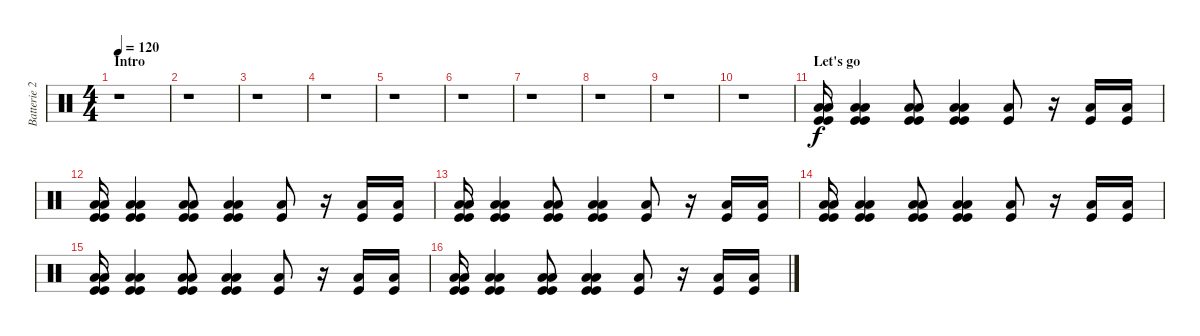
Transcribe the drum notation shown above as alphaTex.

\track ("Batterie 2" "Batterie 2") {instrument percussion}
\staff {score}
\articulation defaults
\ts (4 4)
\section ("" "Intro")
\tempo 120
\clef neutral
\ks c
r.1{dy f} |
r.1 |
r.1 |
r.1 |
r.1 |
r.1 |
r.1 |
r.1 |
r.1 |
r.1 |
\section ("" "Let's go")
("Low Floor Tom (hit)" "Kick (hit)" "Kick (hit)" "Low Floor Tom (hit)").16 ("Low Floor Tom (hit)" "Kick (hit)" "Kick (hit)" "Low Floor Tom (hit)").4 ("Low Floor Tom (hit)" "Kick (hit)" "Kick (hit)" "Low Floor Tom (hit)").8 ("Low Floor Tom (hit)" "Kick (hit)" "Kick (hit)" "Low Floor Tom (hit)").4 ("Kick (hit)" "Low Floor Tom (hit)").8 r.16 ("Kick (hit)" "Low Floor Tom (hit)").16 ("Kick (hit)" "Low Floor Tom (hit)").16 |
("Low Floor Tom (hit)" "Kick (hit)" "Kick (hit)" "Low Floor Tom (hit)").16 ("Low Floor Tom (hit)" "Kick (hit)" "Kick (hit)" "Low Floor Tom (hit)").4 ("Low Floor Tom (hit)" "Kick (hit)" "Kick (hit)" "Low Floor Tom (hit)").8 ("Low Floor Tom (hit)" "Kick (hit)" "Kick (hit)" "Low Floor Tom (hit)").4 ("Kick (hit)" "Low Floor Tom (hit)").8 r.16 ("Kick (hit)" "Low Floor Tom (hit)").16 ("Kick (hit)" "Low Floor Tom (hit)").16 |
("Low Floor Tom (hit)" "Kick (hit)" "Kick (hit)" "Low Floor Tom (hit)").16 ("Low Floor Tom (hit)" "Kick (hit)" "Kick (hit)" "Low Floor Tom (hit)").4 ("Low Floor Tom (hit)" "Kick (hit)" "Kick (hit)" "Low Floor Tom (hit)").8 ("Low Floor Tom (hit)" "Kick (hit)" "Kick (hit)" "Low Floor Tom (hit)").4 ("Kick (hit)" "Low Floor Tom (hit)").8 r.16 ("Kick (hit)" "Low Floor Tom (hit)").16 ("Kick (hit)" "Low Floor Tom (hit)").16 |
("Low Floor Tom (hit)" "Kick (hit)" "Kick (hit)" "Low Floor Tom (hit)").16 ("Low Floor Tom (hit)" "Kick (hit)" "Kick (hit)" "Low Floor Tom (hit)").4 ("Low Floor Tom (hit)" "Kick (hit)" "Kick (hit)" "Low Floor Tom (hit)").8 ("Low Floor Tom (hit)" "Kick (hit)" "Kick (hit)" "Low Floor Tom (hit)").4 ("Kick (hit)" "Low Floor Tom (hit)").8 r.16 ("Kick (hit)" "Low Floor Tom (hit)").16 ("Kick (hit)" "Low Floor Tom (hit)").16 |
("Low Floor Tom (hit)" "Kick (hit)" "Kick (hit)" "Low Floor Tom (hit)").16 ("Low Floor Tom (hit)" "Kick (hit)" "Kick (hit)" "Low Floor Tom (hit)").4 ("Low Floor Tom (hit)" "Kick (hit)" "Kick (hit)" "Low Floor Tom (hit)").8 ("Low Floor Tom (hit)" "Kick (hit)" "Kick (hit)" "Low Floor Tom (hit)").4 ("Kick (hit)" "Low Floor Tom (hit)").8 r.16 ("Kick (hit)" "Low Floor Tom (hit)").16 ("Kick (hit)" "Low Floor Tom (hit)").16 |
("Low Floor Tom (hit)" "Kick (hit)" "Kick (hit)" "Low Floor Tom (hit)").16 ("Low Floor Tom (hit)" "Kick (hit)" "Kick (hit)" "Low Floor Tom (hit)").4 ("Low Floor Tom (hit)" "Kick (hit)" "Kick (hit)" "Low Floor Tom (hit)").8 ("Low Floor Tom (hit)" "Kick (hit)" "Kick (hit)" "Low Floor Tom (hit)").4 ("Kick (hit)" "Low Floor Tom (hit)").8 r.16 ("Kick (hit)" "Low Floor Tom (hit)").16 ("Kick (hit)" "Low Floor Tom (hit)").16
